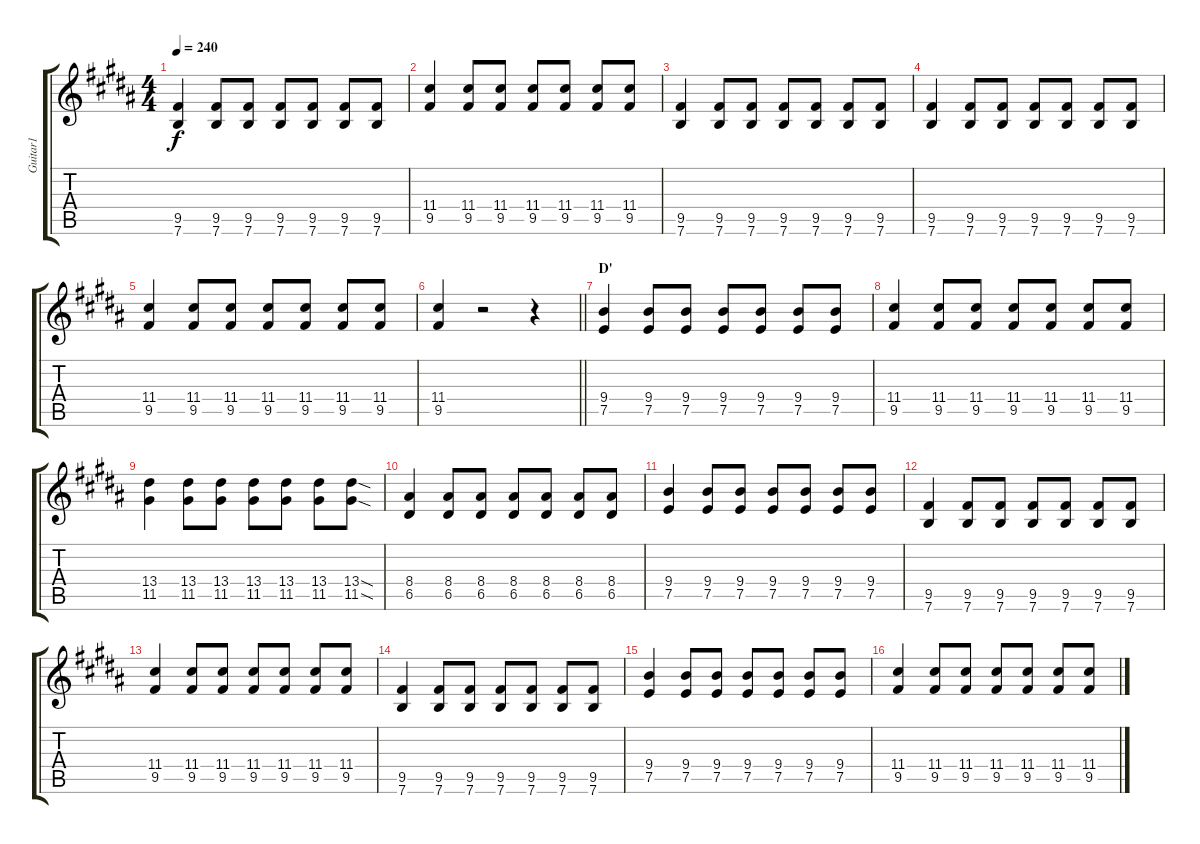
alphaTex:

\track ("Guitar1" "Guitar1") {instrument distortionguitar}
\staff {score tabs}
\tuning (E4 B3 G3 D3 A2 E2) {hide}
\ts (4 4)
\tempo 240
\clef g2
\ks b
(9.5 7.6).4{dy f} (9.5 7.6).8 (9.5 7.6).8 (9.5 7.6).8 (9.5 7.6).8 (9.5 7.6).8 (9.5 7.6).8 |
(11.4 9.5).4 (11.4 9.5).8 (11.4 9.5).8 (11.4 9.5).8 (11.4 9.5).8 (11.4 9.5).8 (11.4 9.5).8 |
(9.5 7.6).4 (9.5 7.6).8 (9.5 7.6).8 (9.5 7.6).8 (9.5 7.6).8 (9.5 7.6).8 (9.5 7.6).8 |
(9.5 7.6).4 (9.5 7.6).8 (9.5 7.6).8 (9.5 7.6).8 (9.5 7.6).8 (9.5 7.6).8 (9.5 7.6).8 |
(11.4 9.5).4 (11.4 9.5).8 (11.4 9.5).8 (11.4 9.5).8 (11.4 9.5).8 (11.4 9.5).8 (11.4 9.5).8 |
\barLineRight lightlight
(11.4 9.5).4 r.2 r.4 |
\section ("" "D'")
(9.4 7.5).4 (9.4 7.5).8 (9.4 7.5).8 (9.4 7.5).8 (9.4 7.5).8 (9.4 7.5).8 (9.4 7.5).8 |
(11.4 9.5).4 (11.4 9.5).8 (11.4 9.5).8 (11.4 9.5).8 (11.4 9.5).8 (11.4 9.5).8 (11.4 9.5).8 |
(13.4 11.5).4 (13.4 11.5).8 (13.4 11.5).8 (13.4 11.5).8 (13.4 11.5).8 (13.4 11.5).8 (13.4{sod} 11.5{sod}).8 |
(8.4 6.5).4 (8.4 6.5).8 (8.4 6.5).8 (8.4 6.5).8 (8.4 6.5).8 (8.4 6.5).8 (8.4 6.5).8 |
(9.4 7.5).4 (9.4 7.5).8 (9.4 7.5).8 (9.4 7.5).8 (9.4 7.5).8 (9.4 7.5).8 (9.4 7.5).8 |
(9.5 7.6).4 (9.5 7.6).8 (9.5 7.6).8 (9.5 7.6).8 (9.5 7.6).8 (9.5 7.6).8 (9.5 7.6).8 |
(11.4 9.5).4 (11.4 9.5).8 (11.4 9.5).8 (11.4 9.5).8 (11.4 9.5).8 (11.4 9.5).8 (11.4 9.5).8 |
(9.5 7.6).4 (9.5 7.6).8 (9.5 7.6).8 (9.5 7.6).8 (9.5 7.6).8 (9.5 7.6).8 (9.5 7.6).8 |
(9.4 7.5).4 (9.4 7.5).8 (9.4 7.5).8 (9.4 7.5).8 (9.4 7.5).8 (9.4 7.5).8 (9.4 7.5).8 |
(11.4 9.5).4 (11.4 9.5).8 (11.4 9.5).8 (11.4 9.5).8 (11.4 9.5).8 (11.4 9.5).8 (11.4 9.5).8
